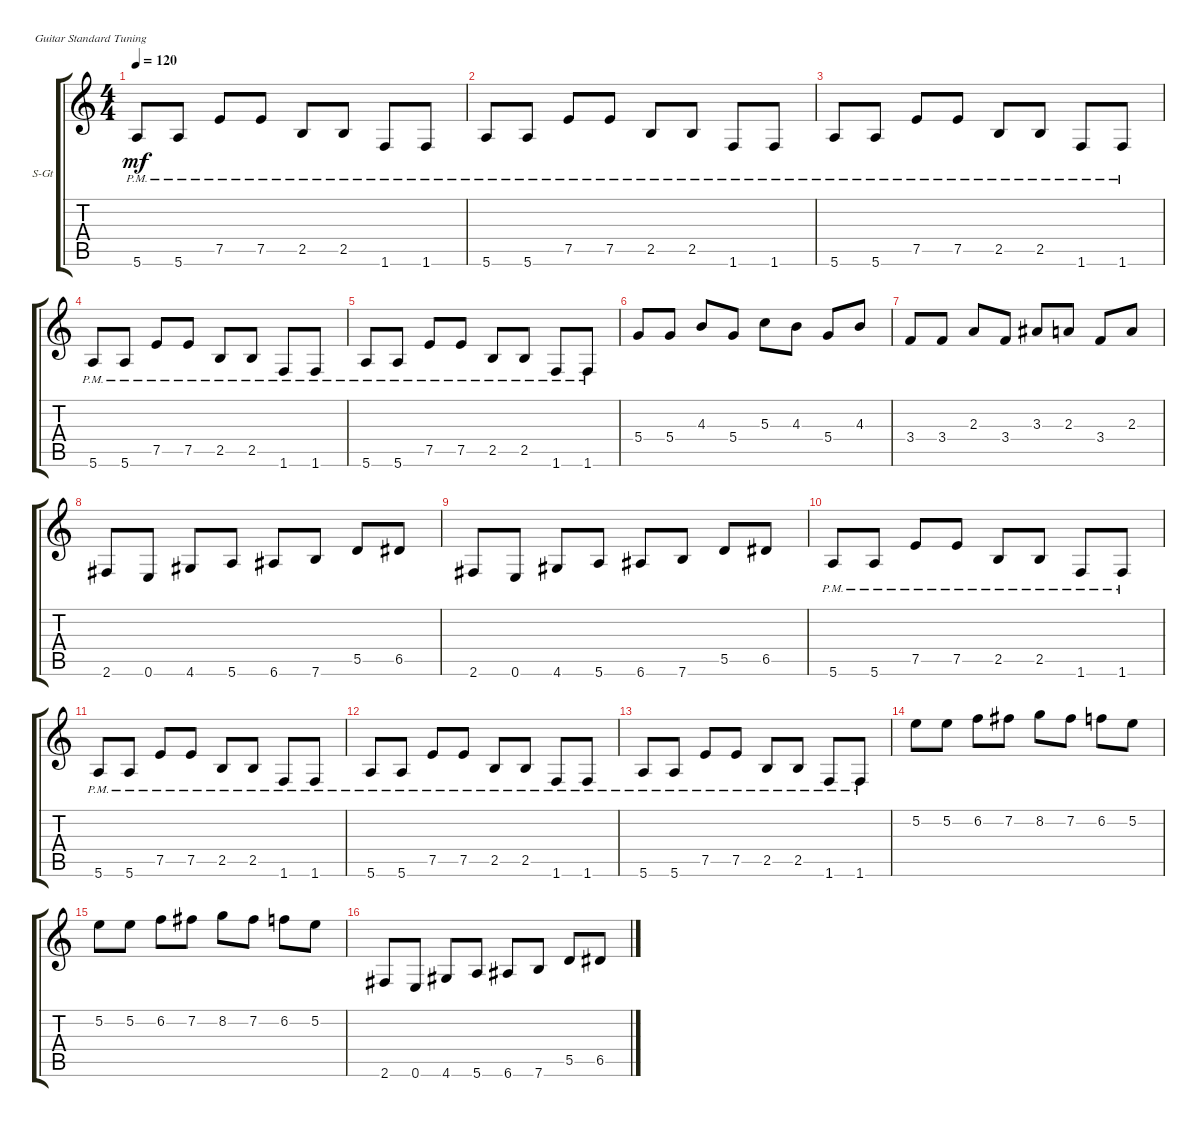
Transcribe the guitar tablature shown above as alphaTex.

\defaultSystemsLayout 4
\bracketExtendMode groupsimilarinstruments
\firstSystemTrackNameOrientation horizontal
\otherSystemsTrackNameOrientation horizontal
\track ("Steel Guitar" "S-Gt") {instrument electricguitarclean}
\staff {score tabs}
\tuning (E4 B3 G3 D3 A2 E2)
\ts (4 4)
\tempo 120
\clef g2
\ks c
5.6{pm}.8{dy mf} 5.6{pm}.8 7.5{pm}.8 7.5{pm}.8 2.5{pm}.8 2.5{pm}.8 1.6{pm}.8 1.6{pm}.8 |
5.6{pm}.8 5.6{pm}.8 7.5{pm}.8 7.5{pm}.8 2.5{pm}.8 2.5{pm}.8 1.6{pm}.8 1.6{pm}.8 |
5.6{pm}.8 5.6{pm}.8 7.5{pm}.8 7.5{pm}.8 2.5{pm}.8 2.5{pm}.8 1.6{pm}.8 1.6{pm}.8 |
5.6{pm}.8 5.6{pm}.8 7.5{pm}.8 7.5{pm}.8 2.5{pm}.8 2.5{pm}.8 1.6{pm}.8 1.6{pm}.8 |
5.6{pm}.8 5.6{pm}.8 7.5{pm}.8 7.5{pm}.8 2.5{pm}.8 2.5{pm}.8 1.6{pm}.8 1.6{pm}.8 |
5.4.8 5.4.8 4.3.8 5.4.8 5.3.8 4.3.8 5.4.8 4.3.8 |
3.4.8 3.4.8 2.3.8 3.4.8 3.3.8 2.3.8 3.4.8 2.3.8 |
2.6.8 0.6.8 4.6.8 5.6.8 6.6.8 7.6.8 5.5.8 6.5.8 |
2.6.8 0.6.8 4.6.8 5.6.8 6.6.8 7.6.8 5.5.8 6.5.8 |
5.6{pm}.8 5.6{pm}.8 7.5{pm}.8 7.5{pm}.8 2.5{pm}.8 2.5{pm}.8 1.6{pm}.8 1.6{pm}.8 |
5.6{pm}.8 5.6{pm}.8 7.5{pm}.8 7.5{pm}.8 2.5{pm}.8 2.5{pm}.8 1.6{pm}.8 1.6{pm}.8 |
5.6{pm}.8 5.6{pm}.8 7.5{pm}.8 7.5{pm}.8 2.5{pm}.8 2.5{pm}.8 1.6{pm}.8 1.6{pm}.8 |
5.6{pm}.8 5.6{pm}.8 7.5{pm}.8 7.5{pm}.8 2.5{pm}.8 2.5{pm}.8 1.6{pm}.8 1.6{pm}.8 |
5.2.8 5.2.8 6.2.8 7.2.8 8.2.8 7.2.8 6.2.8 5.2.8 |
5.2.8 5.2.8 6.2.8 7.2.8 8.2.8 7.2.8 6.2.8 5.2.8 |
2.6.8 0.6.8 4.6.8 5.6.8 6.6.8 7.6.8 5.5.8 6.5.8
